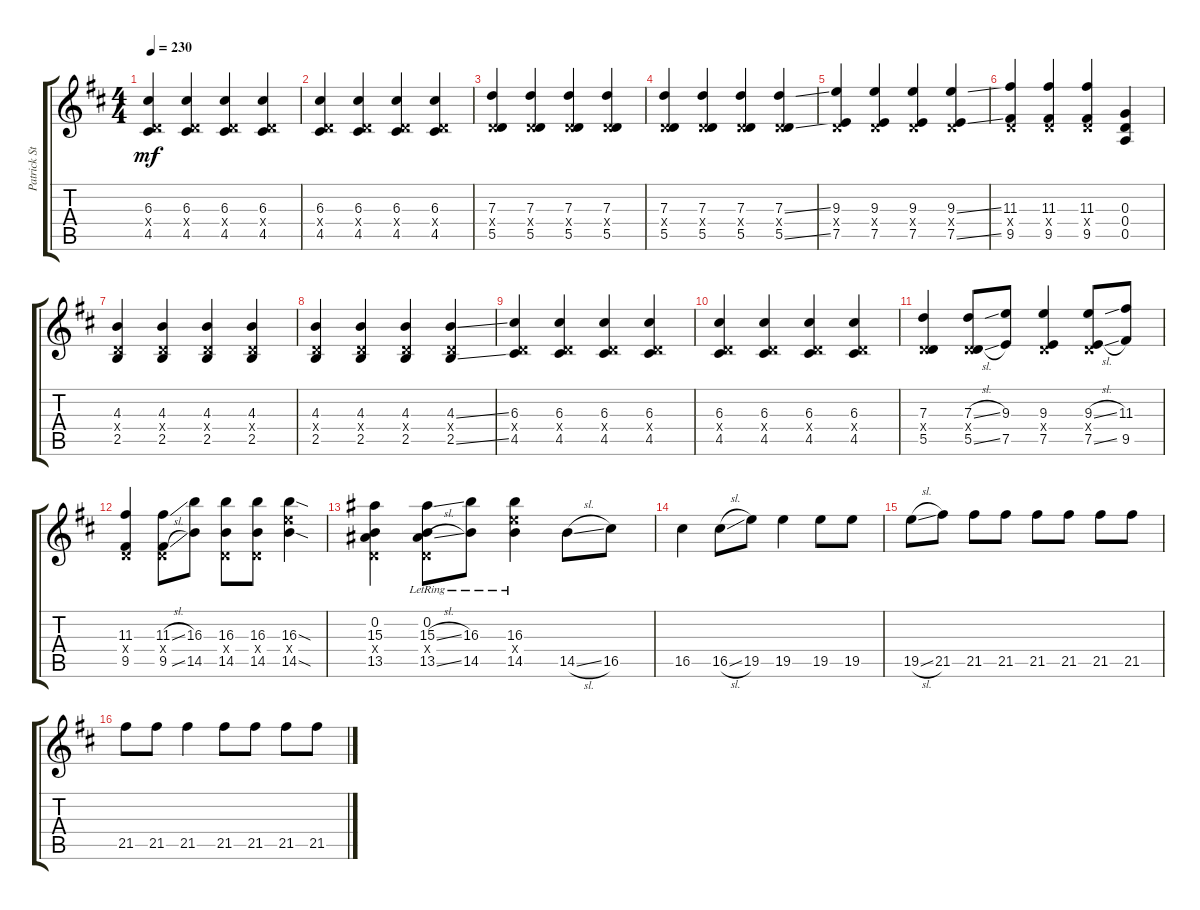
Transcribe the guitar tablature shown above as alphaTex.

\track ("Patrick Stump" "Patrick St") {instrument distortionguitar}
\staff {score tabs}
\tuning (E4 B3 G3 D3 A2 E2) {hide}
\ts (4 4)
\tempo 230
\clef g2
\ks d
(6.3 0.4{x} 4.5).4{dy mf} (6.3 0.4{x} 4.5).4 (6.3 0.4{x} 4.5).4 (6.3 0.4{x} 4.5).4 |
(6.3 0.4{x} 4.5).4 (6.3 0.4{x} 4.5).4 (6.3 0.4{x} 4.5).4 (6.3 0.4{x} 4.5).4 |
(7.3 0.4{x} 5.5).4 (7.3 0.4{x} 5.5).4 (7.3 0.4{x} 5.5).4 (7.3 0.4{x} 5.5).4 |
(7.3 0.4{x} 5.5).4 (7.3 0.4{x} 5.5).4 (7.3 0.4{x} 5.5).4 (7.3{ss} 0.4{x} 5.5{ss}).4 |
(9.3 0.4{x} 7.5).4 (9.3 0.4{x} 7.5).4 (9.3 0.4{x} 7.5).4 (9.3{ss} 0.4{x} 7.5{ss}).4 |
(11.3 0.4{x} 9.5).4 (11.3 0.4{x} 9.5).4 (11.3 0.4{x} 9.5).4 (0.3 0.4 0.5).4 |
(4.3 0.4{x} 2.5).4 (4.3 0.4{x} 2.5).4 (4.3 0.4{x} 2.5).4 (4.3 0.4{x} 2.5).4 |
(4.3 0.4{x} 2.5).4 (4.3 0.4{x} 2.5).4 (4.3 0.4{x} 2.5).4 (4.3{ss} 0.4{x} 2.5{ss}).4 |
(6.3 0.4{x} 4.5).4 (6.3 0.4{x} 4.5).4 (6.3 0.4{x} 4.5).4 (6.3 0.4{x} 4.5).4 |
(6.3 0.4{x} 4.5).4 (6.3 0.4{x} 4.5).4 (6.3 0.4{x} 4.5).4 (6.3 0.4{x} 4.5).4 |
(7.3 0.4{x} 5.5).4 (7.3{sl} 0.4{x} 5.5{sl}).8 (9.3 7.5).8 (9.3 0.4{x} 7.5).4 (9.3{sl} 0.4{x} 7.5{sl}).8 (11.3 9.5).8 |
(11.3 0.4{x} 9.5).4 (11.3{sl} 0.4{x} 9.5{sl}).8 (16.3 14.5).8 (16.3 0.4{x} 14.5).8 (16.3 0.4{x} 14.5).8 (16.3{sod} 14.4{x} 14.5{sod}).4 |
(0.2 15.3 0.4{x} 13.5).4 (0.2{lr} 15.3{sl lr} 0.4{x} 13.5{sl lr}).8 (16.3{lr} 14.5{lr}).8 (16.3{lr} 14.4{x} 14.5{lr}).4 14.5{sl}.8 16.5.8 |
16.5.4 16.5{sl}.8 19.5.8 19.5.4 19.5.8 19.5.8 |
19.5{sl}.8 21.5.8 21.5.8 21.5.8 21.5.8 21.5.8 21.5.8 21.5.8 |
21.5.8 21.5.8 21.5.4 21.5.8 21.5.8 21.5.8 21.5.8
